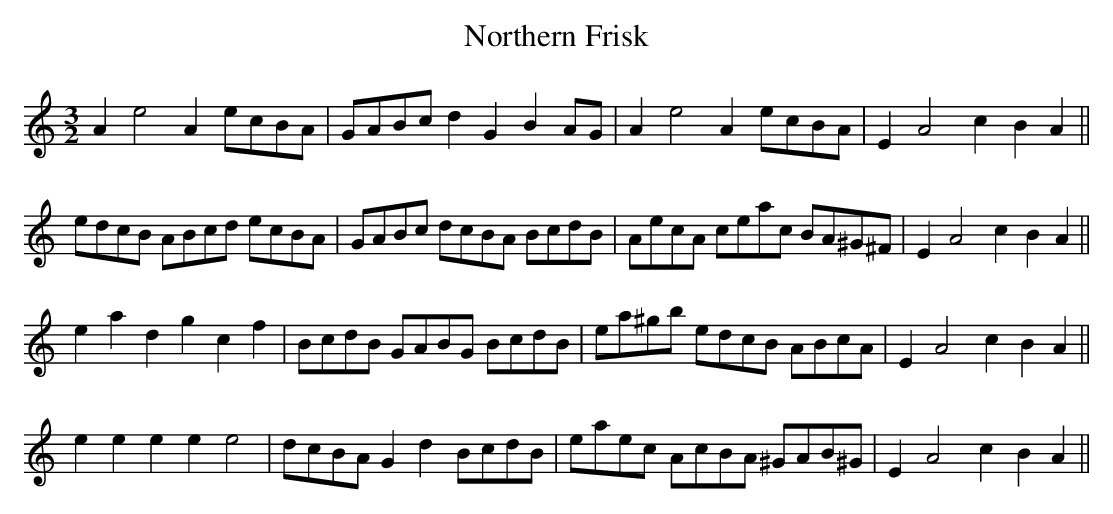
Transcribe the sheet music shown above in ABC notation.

X:1
T: Northern Frisk
M:3/2
L:1/8
K:Amin
A2e4A2ecBA | GABcd2G2B2AG | A2e4A2ecBA | E2A4c2B2A2 ||
edcB ABcd ecBA | GABc dcBA BcdB | AecA ceac BA^G^F | E2A4c2B2A2 ||
e2a2d2g2c2f2 | BcdB GABG BcdB | ea^gb edcB ABcA | E2A4c2B2A2 ||
e2e2e2e2e4 | dcBA G2d2BcdB | eaec AcBA ^GAB^G | E2A4c2B2A2 ||
